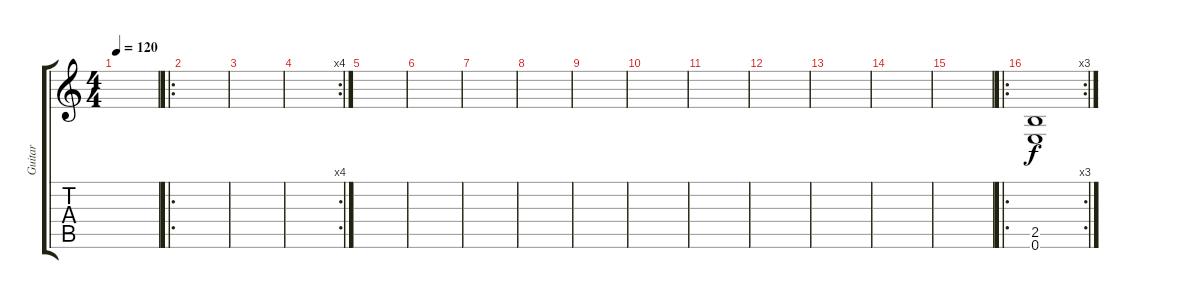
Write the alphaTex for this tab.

\track ("Guitar" "Guitar") {instrument distortionguitar}
\staff {score tabs}
\tuning (E4 B3 G3 D3 A2 E2) {hide}
\ts (4 4)
\tempo 120
\clef g2
\ks c
|
\ro
|
|
\rc 4
|
|
|
|
|
|
|
|
|
|
|
|
\ro
\rc 3
(2.5 0.6).1
